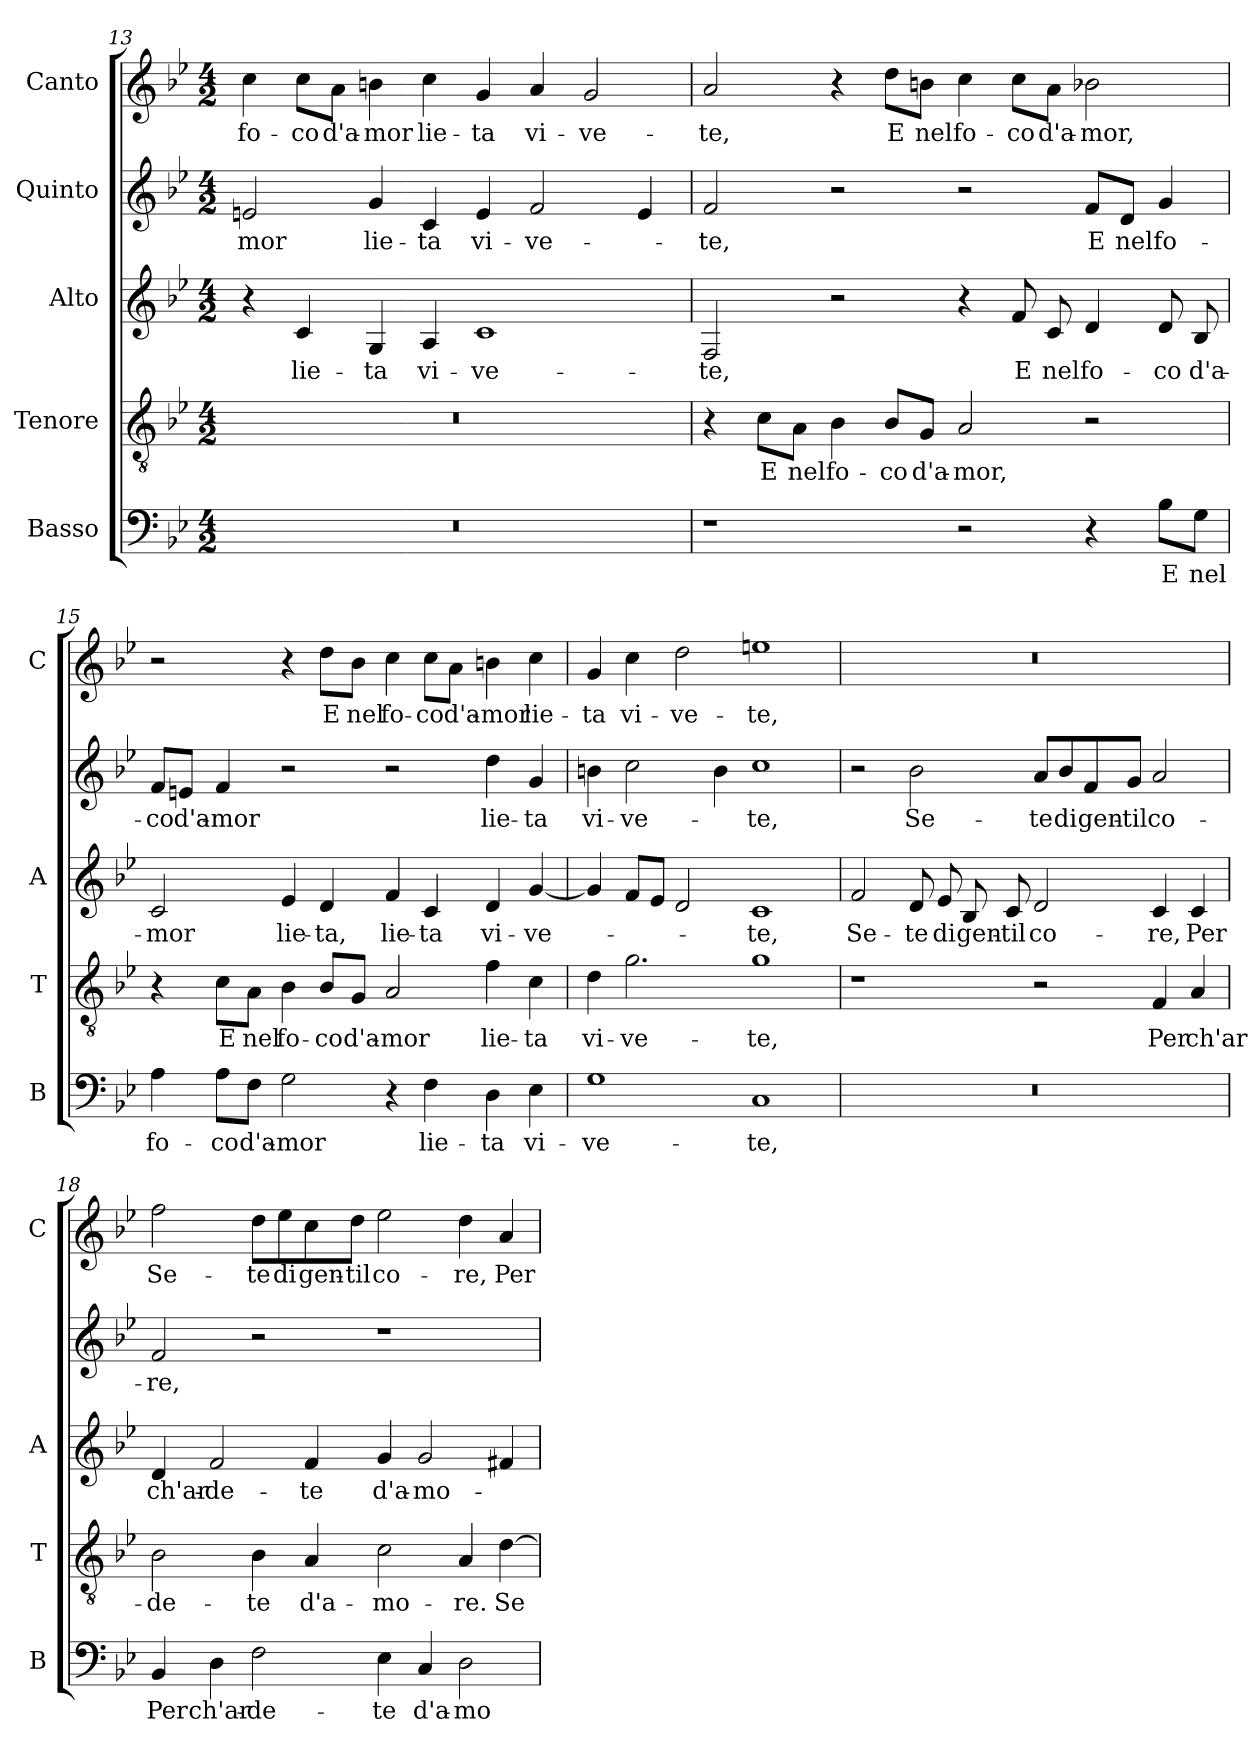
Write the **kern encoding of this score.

**kern	**text	**kern	**text	**kern	**text	**kern	**text	**kern	**text
*part5	*part5	*part4	*part4	*part3	*part3	*part2	*part2	*part1	*part1
*staff5	*staff5	*staff4	*staff4	*staff3	*staff3	*staff2	*staff2	*staff1	*staff1
*I"Basso	*	*I"Tenore	*	*I"Alto	*	*I"Quinto	*	*I"Canto	*
*I'B	*	*I'T	*	*I'A	*	*	*	*I'C	*
!!LO:LB:g=z
*clefF4	*	*clefGv2	*	*clefG2	*	*clefG2	*	*clefG2	*
*k[b-e-]	*	*k[b-e-]	*	*k[b-e-]	*	*k[b-e-]	*	*k[b-e-]	*
*B-:	*	*B-:	*	*B-:	*	*B-:	*	*B-:	*
*M4/2	*	*M4/2	*	*M4/2	*	*M4/2	*	*M4/2	*
=13	=13	=13	=13	=13	=13	=13	=13	=13	=13
!	!	!	!	!	!	!	!LO:LY:b	!	!LO:LY:b
0r	.	0r	.	4r	.	2en/	-mor	4cc\	fo-
!	!	!	!	!	!LO:LY:b	!	!	!	!LO:LY:b
.	.	.	.	4c/	lie-	.	.	8cc\L	-co
!	!	!	!	!	!	!	!	!	!LO:LY:b
.	.	.	.	.	.	.	.	8a\J	d'a-
!	!	!	!	!	!LO:LY:b	!	!LO:LY:b	!	!LO:LY:b
.	.	.	.	4G/	-ta	4g/	lie-	4bn\	-mor
!	!	!	!	!	!LO:LY:b	!	!LO:LY:b	!	!LO:LY:b
.	.	.	.	4A/	vi-	4c/	-ta	4cc\	lie-
!	!	!	!	!	!LO:LY:b	!	!LO:LY:b	!	!LO:LY:b
.	.	.	.	1c	-ve-	4e/	vi-	4g/	-ta
!	!	!	!	!	!	!	!LO:LY:b	!	!LO:LY:b
.	.	.	.	.	.	2f/	-ve-	4a/	vi-
!	!	!	!	!	!	!	!	!	!LO:LY:b
.	.	.	.	.	.	.	.	2g/	-ve-
.	.	.	.	.	.	4e/	.	.	.
=14	=14	=14	=14	=14	=14	=14	=14	=14	=14
!	!	!	!	!	!LO:LY:b	!	!LO:LY:b	!	!LO:LY:b
1r	.	4r	.	2F/	-te,	2f/	-te,	2a/	-te,
!	!	!	!LO:LY:b	!	!	!	!	!	!
.	.	8c\L	E	.	.	.	.	.	.
!	!	!	!LO:LY:b	!	!	!	!	!	!
.	.	8A\J	nel	.	.	.	.	.	.
!	!	!	!LO:LY:b	!	!	!	!	!	!
.	.	4B-\	fo-	2r	.	2r	.	4r	.
!	!	!	!LO:LY:b	!	!	!	!	!	!LO:LY:b
.	.	8B-/L	-co	.	.	.	.	8dd\L	E
!	!	!	!LO:LY:b	!	!	!	!	!	!LO:LY:b
.	.	8G/J	d'a-	.	.	.	.	8bn\J	nel
!	!	!	!LO:LY:b	!	!	!	!	!	!LO:LY:b
2r	.	2A/	-mor,	4r	.	2r	.	4cc\	fo-
!	!	!	!	!	!LO:LY:b	!	!	!	!LO:LY:b
.	.	.	.	8f/	E	.	.	8cc\L	-co
!	!	!	!	!	!LO:LY:b	!	!	!	!LO:LY:b
.	.	.	.	8c/	nel	.	.	8a\J	d'a-
!	!	!	!	!	!LO:LY:b	!	!LO:LY:b	!	!LO:LY:b
4r	.	2r	.	4d/	fo-	8f/L	E	2b-X\	-mor,
!	!	!	!	!	!	!	!LO:LY:b	!	!
.	.	.	.	.	.	8d/J	nel	.	.
!	!LO:LY:b	!	!	!	!LO:LY:b	!	!LO:LY:b	!	!
8B-\L	E	.	.	8d/	-co	4g/	fo-	.	.
!	!LO:LY:b	!	!	!	!LO:LY:b	!	!	!	!
8G\J	nel	.	.	8B-/	d'a-	.	.	.	.
=15	=15	=15	=15	=15	=15	=15	=15	=15	=15
!	!LO:LY:b	!	!	!	!LO:LY:b	!	!LO:LY:b	!	!
4A\	fo-	4r	.	2c/	-mor	8f/L	-co	2r	.
!	!	!	!	!	!	!	!LO:LY:b	!	!
.	.	.	.	.	.	8en/J	d'a-	.	.
!	!LO:LY:b	!	!LO:LY:b	!	!	!	!LO:LY:b	!	!
8A\L	-co	8c\L	E	.	.	4f/	-mor	.	.
!	!LO:LY:b	!	!LO:LY:b	!	!	!	!	!	!
8F\J	d'a-	8A\J	nel	.	.	.	.	.	.
!	!LO:LY:b	!	!LO:LY:b	!	!LO:LY:b	!	!	!	!
2G\	-mor	4B-\	fo-	4e-/	lie-	2r	.	4r	.
!	!	!	!LO:LY:b	!	!LO:LY:b	!	!	!	!LO:LY:b
.	.	8B-/L	-co	4d/	-ta,	.	.	8dd\L	E
!	!	!	!LO:LY:b	!	!	!	!	!	!LO:LY:b
.	.	8G/J	d'a-	.	.	.	.	8b-\J	nel
!	!	!	!LO:LY:b	!	!LO:LY:b	!	!	!	!LO:LY:b
4r	.	2A/	-mor	4f/	lie-	2r	.	4cc\	fo-
!	!LO:LY:b	!	!	!	!LO:LY:b	!	!	!	!LO:LY:b
4F\	lie-	.	.	4c/	-ta	.	.	8cc\L	-co
!	!	!	!	!	!	!	!	!	!LO:LY:b
.	.	.	.	.	.	.	.	8a\J	d'a-
!	!LO:LY:b	!	!LO:LY:b	!	!LO:LY:b	!	!LO:LY:b	!	!LO:LY:b
4D\	-ta	4f\	lie-	4d/	vi-	4dd\	lie-	4bn\	-mor
!	!LO:LY:b	!	!LO:LY:b	!	!LO:LY:b	!	!LO:LY:b	!	!LO:LY:b
4E-\	vi-	4c\	-ta	[4g/	-ve-	4g/	-ta	4cc\	lie-
!!LO:PB:g=z
=16	=16	=16	=16	=16	=16	=16	=16	=16	=16
!	!LO:LY:b	!	!LO:LY:b	!	!	!	!LO:LY:b	!	!LO:LY:b
1G	-ve-	4d\	vi-	4g/]	.	4bn\	vi-	4g/	-ta
!	!	!	!LO:LY:b	!	!	!	!LO:LY:b	!	!LO:LY:b
.	.	2.g\	-ve-	8f/L	.	2cc\	-ve-	4cc\	vi-
.	.	.	.	8e-/J	.	.	.	.	.
!	!	!	!	!	!	!	!	!	!LO:LY:b
.	.	.	.	2d/	.	.	.	2dd\	-ve-
.	.	.	.	.	.	4b\	.	.	.
!	!LO:LY:b	!	!LO:LY:b	!	!LO:LY:b	!	!LO:LY:b	!	!LO:LY:b
1C	-te,	1g	-te,	1c	-te,	1cc	-te,	1een	-te,
=17	=17	=17	=17	=17	=17	=17	=17	=17	=17
!	!	!	!	!	!LO:LY:b	!	!	!	!
0r	.	1r	.	2f/	Se-	2r	.	0r	.
!	!	!	!	!	!LO:LY:b	!	!LO:LY:b	!	!
.	.	.	.	8d/	-te	2b-\	Se-	.	.
!	!	!	!	!	!LO:LY:b	!	!	!	!
.	.	.	.	8e-/	di	.	.	.	.
!	!	!	!	!	!LO:LY:b	!	!	!	!
.	.	.	.	8B-/	gen-	.	.	.	.
!	!	!	!	!	!LO:LY:b	!	!	!	!
.	.	.	.	8c/	-til	.	.	.	.
!	!	!	!	!	!LO:LY:b	!	!LO:LY:b	!	!
.	.	2r	.	2d/	co-	8a/L	-te	.	.
!	!	!	!	!	!	!	!LO:LY:b	!	!
.	.	.	.	.	.	8b-/	di	.	.
!	!	!	!	!	!	!	!LO:LY:b	!	!
.	.	.	.	.	.	8f/	gen-	.	.
!	!	!	!	!	!	!	!LO:LY:b	!	!
.	.	.	.	.	.	8g/J	-til	.	.
!	!	!	!LO:LY:b	!	!LO:LY:b	!	!LO:LY:b	!	!
.	.	4F/	Per	4c/	-re,	2a/	co-	.	.
!	!	!	!LO:LY:b	!	!LO:LY:b	!	!	!	!
.	.	4A/	ch'ar-	4c/	Per	.	.	.	.
=18	=18	=18	=18	=18	=18	=18	=18	=18	=18
!	!LO:LY:b	!	!LO:LY:b	!	!LO:LY:b	!	!LO:LY:b	!	!LO:LY:b
4BB-/	Per	2B-\	-de-	4d/	ch'ar-	2f/	-re,	2ff\	Se-
!	!LO:LY:b	!	!	!	!LO:LY:b	!	!	!	!
4D\	ch'ar-	.	.	2f/	-de-	.	.	.	.
!	!LO:LY:b	!	!LO:LY:b	!	!	!	!	!	!LO:LY:b
2F\	-de-	4B-\	-te	.	.	2r	.	8dd\L	-te
!	!	!	!	!	!	!	!	!	!LO:LY:b
.	.	.	.	.	.	.	.	8ee-\	di
!	!	!	!LO:LY:b	!	!LO:LY:b	!	!	!	!LO:LY:b
.	.	4A/	d'a-	4f/	-te	.	.	8cc\	gen-
!	!	!	!	!	!	!	!	!	!LO:LY:b
.	.	.	.	.	.	.	.	8dd\J	-til
!	!LO:LY:b	!	!LO:LY:b	!	!LO:LY:b	!	!	!	!LO:LY:b
4E-\	-te	2c\	-mo-	4g/	d'a-	1r	.	2ee-\	co-
!	!LO:LY:b	!	!	!	!LO:LY:b	!	!	!	!
4C/	d'a-	.	.	2g/	-mo-	.	.	.	.
!	!LO:LY:b	!	!LO:LY:b	!	!	!	!	!	!LO:LY:b
2D\	-mo-	4A/	-re.	.	.	.	.	4dd\	-re,
!	!	!	!LO:LY:b	!	!	!	!	!	!LO:LY:b
.	.	[4d\	Se-	4f#X/	.	.	.	4a/	Per
=	=	=	=	=	=	=	=	=	=
*-	*-	*-	*-	*-	*-	*-	*-	*-	*-
